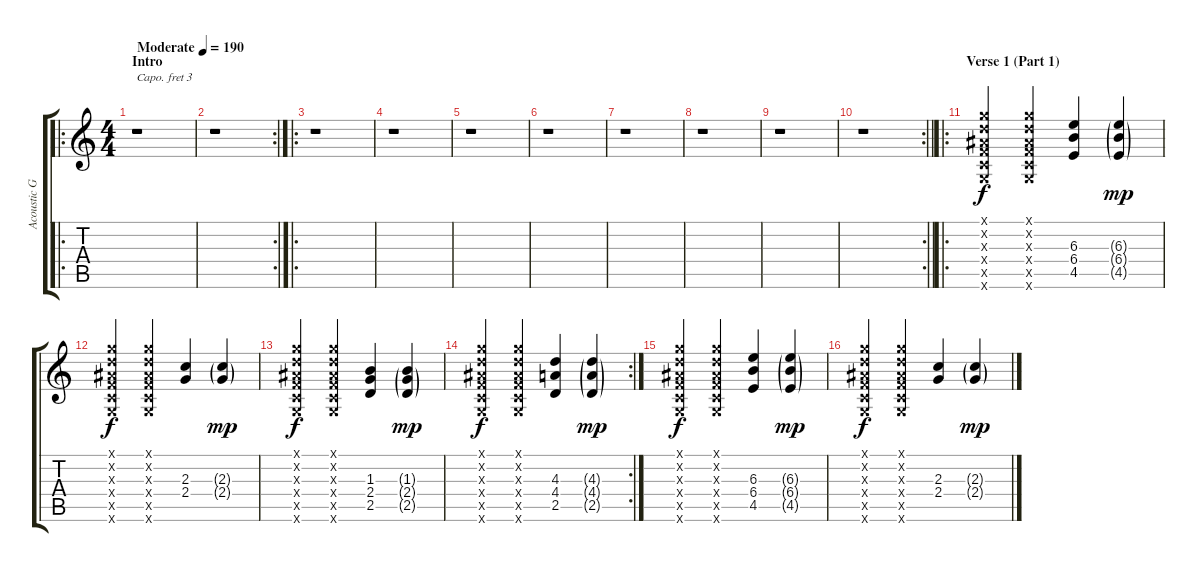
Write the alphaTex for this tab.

\track ("Acoustic Guitar" "Acoustic G") {instrument acousticguitarsteel}
\staff {score tabs}
\capo 3
\tuning (E4 B3 G3 D3 A2 E2) {hide}
\ro
\ts (4 4)
\section ("" "Intro")
\tempo (190 "Moderate")
\clef g2
\ks c
r.1{dy f instrument acousticguitarsteel} |
\rc 2
r.1 |
\ro
r.1 |
r.1 |
r.1 |
r.1 |
r.1 |
r.1 |
r.1 |
\rc 2
\barLineRight lightlight
r.1 |
\ro
\section ("" "Verse 1 (Part 1)")
(0.1{x} 0.2{x} 0.3{x} 0.4{x} 0.5{x} 0.6{x}).4 (0.1{x} 0.2{x} 0.3{x} 0.4{x} 0.5{x} 0.6{x}).4 (6.3 6.4 4.5).4 (6.3{g} 6.4{g} 4.5{g}).4{dy mp} |
(0.1{x} 0.2{x} 0.3{x} 0.4{x} 0.5{x} 0.6{x}).4{dy f} (0.1{x} 0.2{x} 0.3{x} 0.4{x} 0.5{x} 0.6{x}).4 (2.3 2.4).4 (2.3{g} 2.4{g}).4{dy mp} |
(0.1{x} 0.2{x} 0.3{x} 0.4{x} 0.5{x} 0.6{x}).4{dy f} (0.1{x} 0.2{x} 0.3{x} 0.4{x} 0.5{x} 0.6{x}).4 (1.3 2.4 2.5).4 (1.3{g} 2.4{g} 2.5{g}).4{dy mp} |
\rc 2
(0.1{x} 0.2{x} 0.3{x} 0.4{x} 0.5{x} 0.6{x}).4{dy f} (0.1{x} 0.2{x} 0.3{x} 0.4{x} 0.5{x} 0.6{x}).4 (4.3 4.4 2.5).4 (4.3{g} 4.4{g} 2.5{g}).4{dy mp} |
(0.1{x} 0.2{x} 0.3{x} 0.4{x} 0.5{x} 0.6{x}).4{dy f} (0.1{x} 0.2{x} 0.3{x} 0.4{x} 0.5{x} 0.6{x}).4 (6.3 6.4 4.5).4 (6.3{g} 6.4{g} 4.5{g}).4{dy mp} |
(0.1{x} 0.2{x} 0.3{x} 0.4{x} 0.5{x} 0.6{x}).4{dy f} (0.1{x} 0.2{x} 0.3{x} 0.4{x} 0.5{x} 0.6{x}).4 (2.3 2.4).4 (2.3{g} 2.4{g}).4{dy mp}
